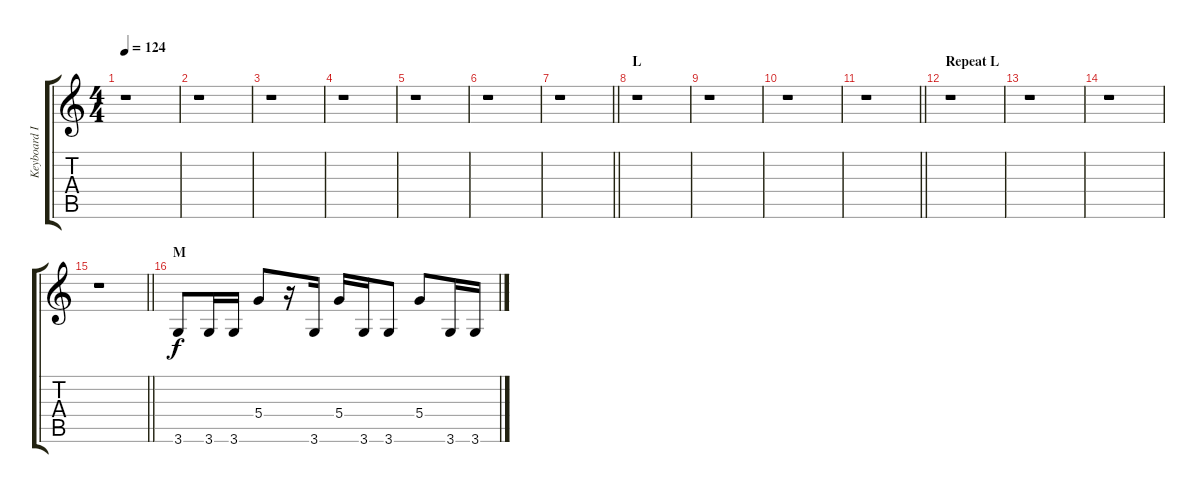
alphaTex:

\track ("Keyboard II" "Keyboard I") {instrument synthbass1}
\staff {score tabs}
\tuning (E4 B3 G3 D3 A2 E2) {hide}
\ts (4 4)
\tempo 124
\clef g2
\ks c
r.1{dy f} |
r.1 |
r.1 |
r.1 |
r.1 |
r.1 |
\barLineRight lightlight
r.1 |
\section ("" "L")
r.1 |
r.1 |
r.1 |
\barLineRight lightlight
r.1 |
\section ("" "Repeat L")
r.1 |
r.1 |
r.1 |
\barLineRight lightlight
r.1 |
\section ("" "M")
3.6.8 3.6.16 3.6.16 5.4.8 r.16 3.6.16 5.4.16 3.6.16 3.6.8 5.4.8 3.6.16 3.6.16
